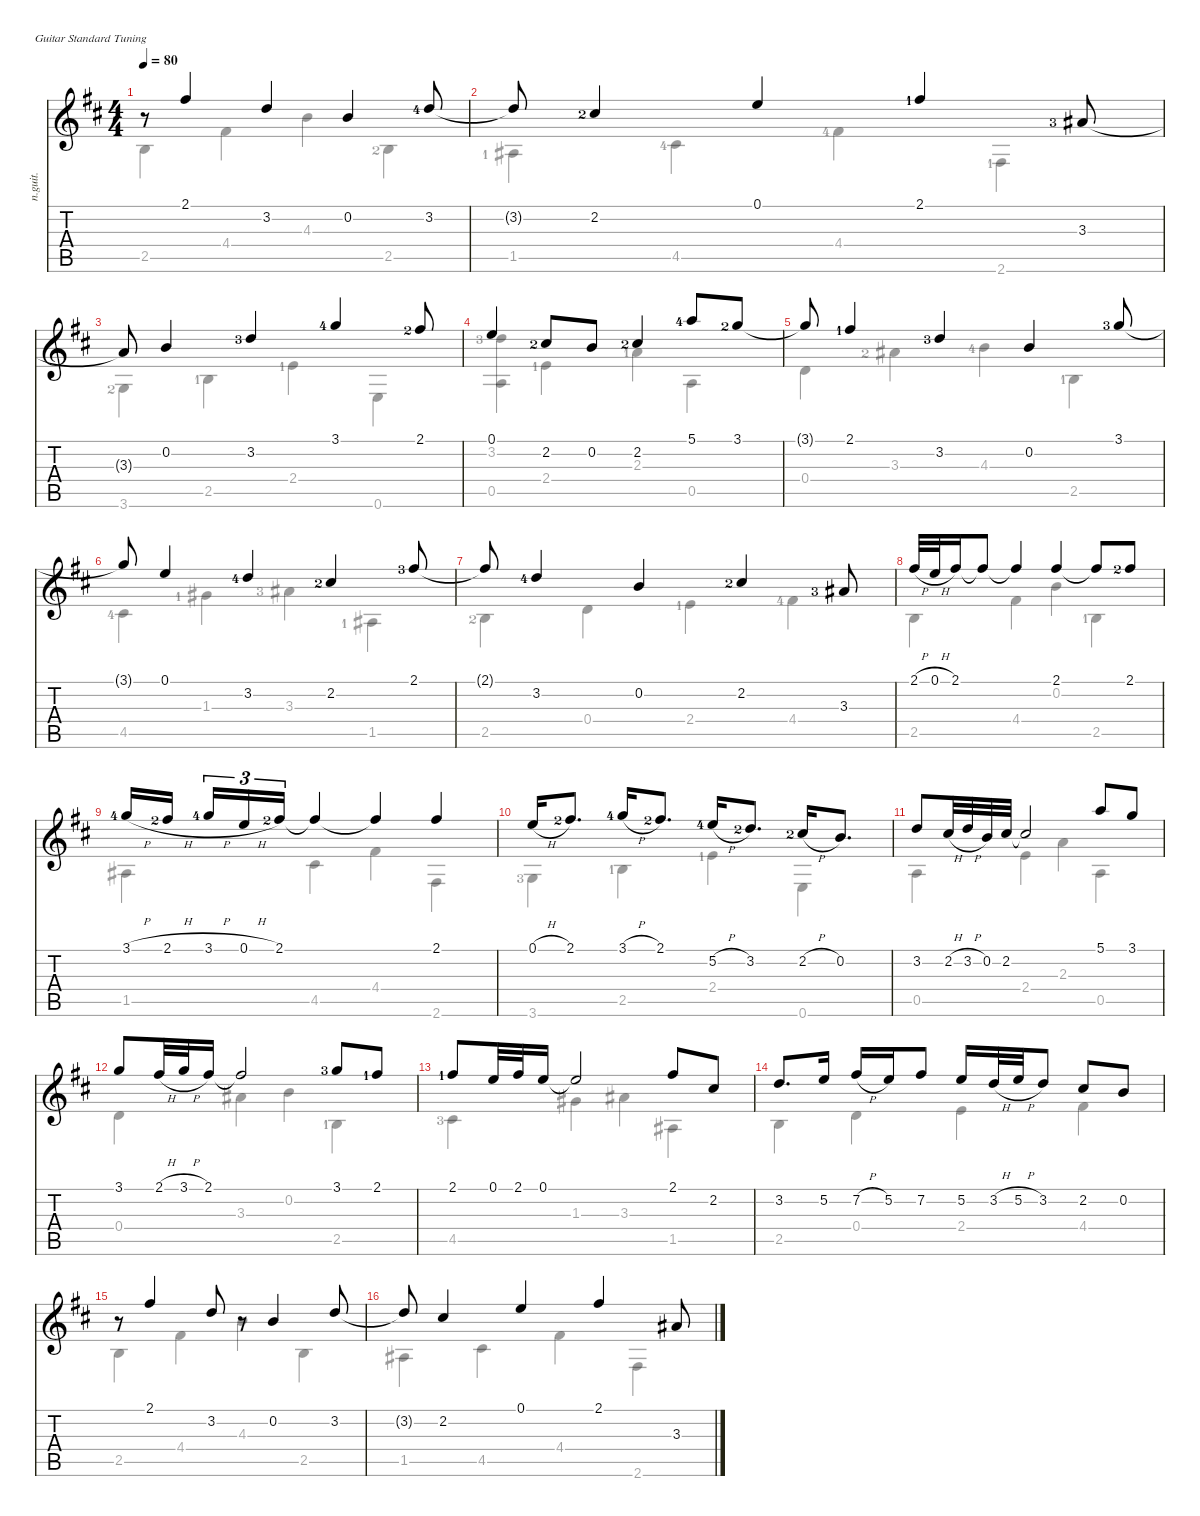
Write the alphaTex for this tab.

\defaultSystemsLayout 4
\hideDynamics
\bracketExtendMode nobrackets
\track ("Nylon Guitar" "n.guit.") {instrument acousticguitarnylon}
\staff {score tabs}
\tuning (E4 B3 G3 D3 A2 E2)
\voice
\ts (4 4)
\tempo 80
\clef g2
\ks bminor
r.8{dy mf instrument acousticguitarnylon beam Up} 2.1{acc #}.4{beam Up} 3.2{acc forcenatural}.4{beam Up} 0.2{acc forcenatural}.4{dy mp beam Up} 3.2{lf 5 acc forcenatural}.8{dy mf beam Up} |
3.2{t acc forcenatural}.8{beam Up} 2.2{lf 3 acc #}.4{beam Up} 0.1{acc forcenatural}.4{beam Up} 2.1{lf 2 acc #}.4{beam Up} 3.3{lf 4 acc #}.8{beam Up} |
3.3{t acc #}.8{beam Up} 0.2{acc forcenatural}.4{beam Up} 3.2{lf 4 acc forcenatural}.4{beam Up} 3.1{lf 5 acc forcenatural}.4{beam Up} 2.1{lf 3 acc #}.8{beam Up} |
0.1{acc forcenatural}.4{beam Up} 2.2{lf 3 acc #}.8{beam Up} 0.2{acc forcenatural}.8{beam Up} 2.2{lf 3 acc #}.4{beam Up} 5.1{lf 5 acc forcenatural}.8{beam Up} 3.1{lf 3 acc forcenatural}.8{beam Up} |
3.1{t acc forcenatural}.8{beam Up} 2.1{lf 2 acc #}.4{beam Up} 3.2{lf 4 acc forcenatural}.4{beam Up} 0.2{acc forcenatural}.4{beam Up} 3.1{lf 4 acc forcenatural}.8{beam Up} |
3.1{t acc forcenatural}.8{beam Up} 0.1{acc forcenatural}.4{beam Up} 3.2{lf 5 acc forcenatural}.4{beam Up} 2.2{lf 3 acc #}.4{beam Up} 2.1{lf 4 acc #}.8{beam Up} |
2.1{t acc #}.8{beam Up} 3.2{lf 5 acc forcenatural}.4{beam Up} 0.2{acc forcenatural}.4{beam Up} 2.2{lf 3 acc #}.4{beam Up} 3.3{lf 4 acc #}.8{beam Up} |
2.1{h acc #}.32{beam Up} 0.1{h acc forcenatural}.32{beam Up} 2.1{acc #}.16{beam Up} 2.1{t acc #}.8{beam Up} 2.1{t acc #}.4{beam Up} 2.1{acc #}.4{beam Up} 2.1{t acc #}.8{beam Up} 2.1{lf 3 acc #}.8{beam Up} |
3.1{h lf 5 acc forcenatural}.16{beam Up} 2.1{h lf 3 acc #}.16{beam Up} 3.1{h lf 5 acc forcenatural}.16{tu (3 2) beam Up} 0.1{h acc forcenatural}.16{tu (3 2) beam Up} 2.1{lf 3 acc #}.16{tu (3 2) beam Up} 2.1{t acc #}.4{beam Up} 2.1{t acc #}.4{beam Up} 2.1{acc #}.4{beam Up} |
0.1{h acc forcenatural}.16{beam Up} 2.1{lf 3 acc #}.8{d beam Up} 3.1{h lf 5 acc forcenatural}.16{beam Up} 2.1{lf 3 acc #}.8{d beam Up} 5.2{h lf 5 acc forcenatural}.16{beam Up} 3.2{lf 3 acc forcenatural}.8{d beam Up} 2.2{h lf 3 acc #}.16{beam Up} 0.2{acc forcenatural}.8{d beam Up} |
3.2{acc forcenatural}.8{beam Up} 2.2{h acc #}.32{beam Up} 3.2{h acc forcenatural}.32{beam Up} 0.2{acc forcenatural}.32{beam Up} 2.2{acc #}.32{beam Up} 2.2{t acc #}.2{beam Up} 5.1{acc forcenatural}.8{beam Up} 3.1{acc forcenatural}.8{beam Up} |
3.1{acc forcenatural}.8{beam Up} 2.1{h acc #}.32{beam Up} 3.1{h acc forcenatural}.32{beam Up} 2.1{acc #}.16{beam Up} 2.1{t acc #}.2{beam Up} 3.1{lf 4 acc forcenatural}.8{beam Up} 2.1{lf 2 acc #}.8{beam Up} |
2.1{lf 2 acc #}.8{beam Up} 0.1{acc forcenatural}.32{beam Up} 2.1{acc #}.32{beam Up} 0.1{acc forcenatural}.16{beam Up} 0.1{t acc forcenatural}.2{beam Up} 2.1{acc #}.8{beam Up} 2.2{acc #}.8{beam Up} |
3.2{acc forcenatural}.8{d beam Up} 5.2{acc forcenatural}.16{beam Up} 7.2{h acc #}.16{beam Up} 5.2{acc forcenatural}.16{beam Up} 7.2{acc #}.8{beam Up} 5.2{acc forcenatural}.16{beam Up} 3.2{h acc forcenatural}.32{beam Up} 5.2{h acc forcenatural}.32{beam Up} 3.2{acc forcenatural}.8{beam Up} 2.2{acc #}.8{beam Up} 0.2{acc forcenatural}.8{beam Up} |
r.8{beam Up} 2.1{acc #}.4{beam Up} 3.2{acc forcenatural}.8{beam Up} r.8{beam Up} 0.2{acc forcenatural}.4{dy mp beam Up} 3.2{acc forcenatural}.8{dy mf beam Up} |
3.2{t acc forcenatural}.8{beam Up} 2.2{acc #}.4{beam Up} 0.1{acc forcenatural}.4{beam Up} 2.1{acc #}.4{beam Up} 3.3{acc #}.8{beam Up}
\voice
\clef g2
\ottava regular
\simile none
\ks bminor
2.5{acc forcenatural}.4{dy mf beam Down} 4.4{acc #}.4{beam Down} 4.3{acc forcenatural}.4{beam Down} 2.5{lf 3 acc forcenatural}.4{beam Down} |
1.5{lf 2 acc #}.4{beam Down} 4.5{lf 5 acc #}.4{beam Down} 4.4{lf 5 acc #}.4{beam Down} 2.6{lf 2 acc #}.4{beam Down} |
3.6{lf 3 acc forcenatural}.4{beam Down} 2.5{lf 2 acc forcenatural}.4{beam Down} 2.4{lf 2 acc forcenatural}.4{beam Down} 0.6{acc forcenatural}.4{beam Down} |
(3.2{lf 4 acc forcenatural} 0.5{acc forcenatural}).4{beam Down} 2.4{lf 2 acc forcenatural}.4{beam Down} 2.3{lf 2 acc forcenatural}.4{beam Down} 0.5{acc forcenatural}.4{beam Down} |
0.4{acc forcenatural}.4{beam Down} 3.3{lf 3 acc #}.4{beam Down} 4.3{lf 5 acc forcenatural}.4{beam Down} 2.5{lf 2 acc forcenatural}.4{beam Down} |
4.5{lf 5 acc #}.4{beam Down} 1.3{lf 2 acc #}.4{beam Down} 3.3{lf 4 acc #}.4{beam Down} 1.5{lf 2 acc #}.4{beam Down} |
2.5{lf 3 acc forcenatural}.4{beam Down} 0.4{acc forcenatural}.4{beam Down} 2.4{lf 2 acc forcenatural}.4{beam Down} 4.4{lf 5 acc #}.4{beam Down} |
2.5{acc forcenatural}.4{beam Down} 4.4{acc #}.4{beam Down} 0.2{acc forcenatural}.4{beam Down} 2.5{lf 2 acc forcenatural}.4{beam Down} |
1.5{acc #}.4{beam Down} 4.5{acc #}.4{beam Down} 4.4{acc #}.4{beam Down} 2.6{acc #}.4{beam Down} |
3.6{lf 4 acc forcenatural}.4{beam Down} 2.5{lf 2 acc forcenatural}.4{beam Down} 2.4{lf 2 acc forcenatural}.4{beam Down} 0.6{acc forcenatural}.4{beam Down} |
0.5{acc forcenatural}.4{beam Down} 2.4{acc forcenatural}.4{beam Down} 2.3{acc forcenatural}.4{beam Down} 0.5{acc forcenatural}.4{beam Down} |
0.4{acc forcenatural}.4{beam Down} 3.3{acc #}.4{beam Down} 0.2{acc forcenatural}.4{beam Down} 2.5{lf 2 acc forcenatural}.4{beam Down} |
4.5{lf 4 acc #}.4{beam Down} 1.3{acc #}.4{beam Down} 3.3{acc #}.4{beam Down} 1.5{acc #}.4{beam Down} |
2.5{acc forcenatural}.4{beam Down} 0.4{acc forcenatural}.4{beam Down} 2.4{acc forcenatural}.4{beam Down} 4.4{acc #}.4{beam Down} |
2.5{acc forcenatural}.4{beam Down} 4.4{acc #}.4{beam Down} 4.3{acc forcenatural}.4{beam Down} 2.5{acc forcenatural}.4{beam Down} |
1.5{acc #}.4{beam Down} 4.5{acc #}.4{beam Down} 4.4{acc #}.4{beam Down} 2.6{acc #}.4{beam Down}
